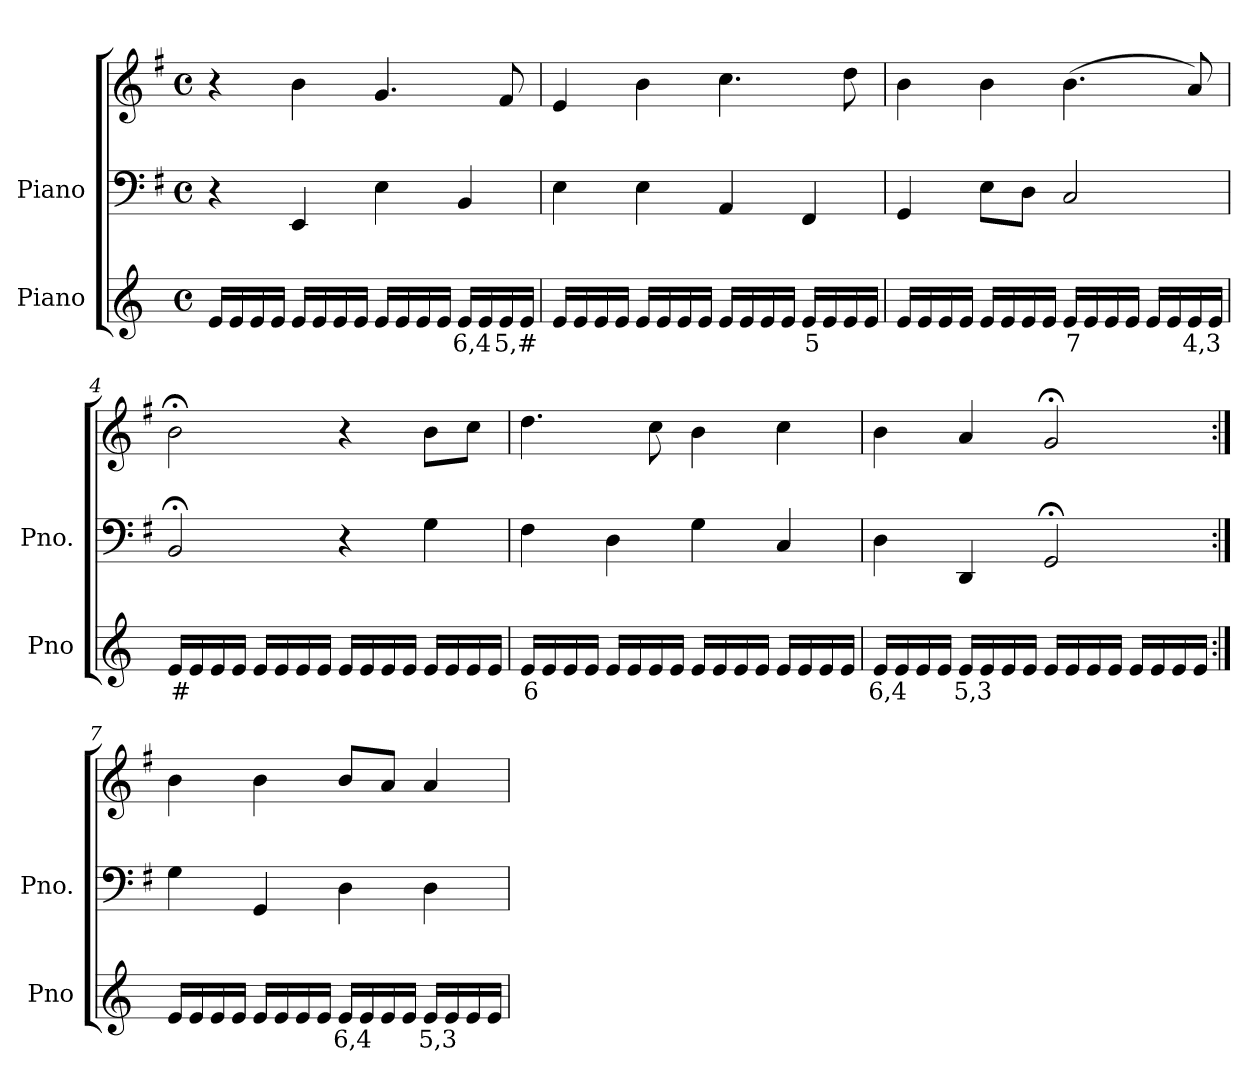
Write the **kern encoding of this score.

**kern	**text	**kern	**kern
*part2	*part2	*part1	*part1
*staff3	*staff3	*staff2	*staff1
*I"Piano	*	*I"Piano	*
*I'Pno	*	*I'Pno.	*
*clefG2	*	*clefF4	*clefG2
*k[]	*	*k[f#]	*k[f#]
*M4/4	*	*M4/4	*M4/4
*met(c)	*	*met(c)	*met(c)
=1	=1	=1	=1
16e/LL	.	4r	4r
16e/	.	.	.
16e/	.	.	.
16e/JJ	.	.	.
16e/LL	.	4EE/	4b\
16e/	.	.	.
16e/	.	.	.
16e/JJ	.	.	.
16e/LL	.	4E\	4.g/
16e/	.	.	.
16e/	.	.	.
16e/JJ	.	.	.
!	!LO:LY:b	!	!
16e/LL	6,4	4BB/	.
16e/	.	.	.
!	!LO:LY:b	!	!
16e/	5,#	.	8f#/
16e/JJ	.	.	.
=2	=2	=2	=2
16e/LL	.	4E\	4e/
16e/	.	.	.
16e/	.	.	.
16e/JJ	.	.	.
16e/LL	.	4E\	4b\
16e/	.	.	.
16e/	.	.	.
16e/JJ	.	.	.
16e/LL	.	4AA/	4.cc\
16e/	.	.	.
16e/	.	.	.
16e/JJ	.	.	.
!	!LO:LY:b	!	!
16e/LL	5	4FF#/	.
16e/	.	.	.
16e/	.	.	8dd\
16e/JJ	.	.	.
=3	=3	=3	=3
16e/LL	.	4GG/	4b\
16e/	.	.	.
16e/	.	.	.
16e/JJ	.	.	.
16e/LL	.	8E\L	4b\
16e/	.	.	.
!	!LO:LY:b	!	!
16e/	_	8D\J	.
16e/JJ	.	.	.
!	!LO:LY:b	!	!
16e/LL	7	2C/	(>4.b\
16e/	.	.	.
16e/	.	.	.
16e/JJ	.	.	.
16e/LL	.	.	.
16e/	.	.	.
!	!LO:LY:b	!	!
16e/	4,3	.	8a/)
16e/JJ	.	.	.
=4	=4	=4	=4
!	!LO:LY:b	!	!
16e/LL	#	2BB;</	2b;<\
16e/	.	.	.
16e/	.	.	.
16e/JJ	.	.	.
16e/LL	.	.	.
16e/	.	.	.
16e/	.	.	.
16e/JJ	.	.	.
16e/LL	.	4r	4r
16e/	.	.	.
16e/	.	.	.
16e/JJ	.	.	.
16e/LL	.	4G\	8b\L
16e/	.	.	.
16e/	.	.	8cc\J
16e/JJ	.	.	.
=5	=5	=5	=5
!	!LO:LY:b	!	!
16e/LL	6	4F#\	4.dd\
16e/	.	.	.
16e/	.	.	.
16e/JJ	.	.	.
16e/LL	.	4D\	.
16e/	.	.	.
16e/	.	.	8cc\
16e/JJ	.	.	.
16e/LL	.	4G\	4b\
16e/	.	.	.
16e/	.	.	.
16e/JJ	.	.	.
16e/LL	.	4C/	4cc\
16e/	.	.	.
16e/	.	.	.
16e/JJ	.	.	.
=6	=6	=6	=6
!	!LO:LY:b	!	!
16e/LL	6,4	4D\	4b\
16e/	.	.	.
16e/	.	.	.
16e/JJ	.	.	.
!	!LO:LY:b	!	!
16e/LL	5,3	4DD/	4a/
16e/	.	.	.
16e/	.	.	.
16e/JJ	.	.	.
16e/LL	.	2GG;</	2g;</
16e/	.	.	.
16e/	.	.	.
16e/JJ	.	.	.
16e/LL	.	.	.
16e/	.	.	.
16e/	.	.	.
16e/JJ	.	.	.
=7:|!	=7:|!	=7:|!	=7:|!
16e/LL	.	4G\	4b\
16e/	.	.	.
16e/	.	.	.
16e/JJ	.	.	.
16e/LL	.	4GG/	4b\
16e/	.	.	.
16e/	.	.	.
16e/JJ	.	.	.
!	!LO:LY:b	!	!
16e/LL	6,4	4D\	8b/L
16e/	.	.	.
16e/	.	.	8a/J
16e/JJ	.	.	.
!	!LO:LY:b	!	!
16e/LL	5,3	4D\	4a/
16e/	.	.	.
16e/	.	.	.
16e/JJ	.	.	.
=	=	=	=
*-	*-	*-	*-
